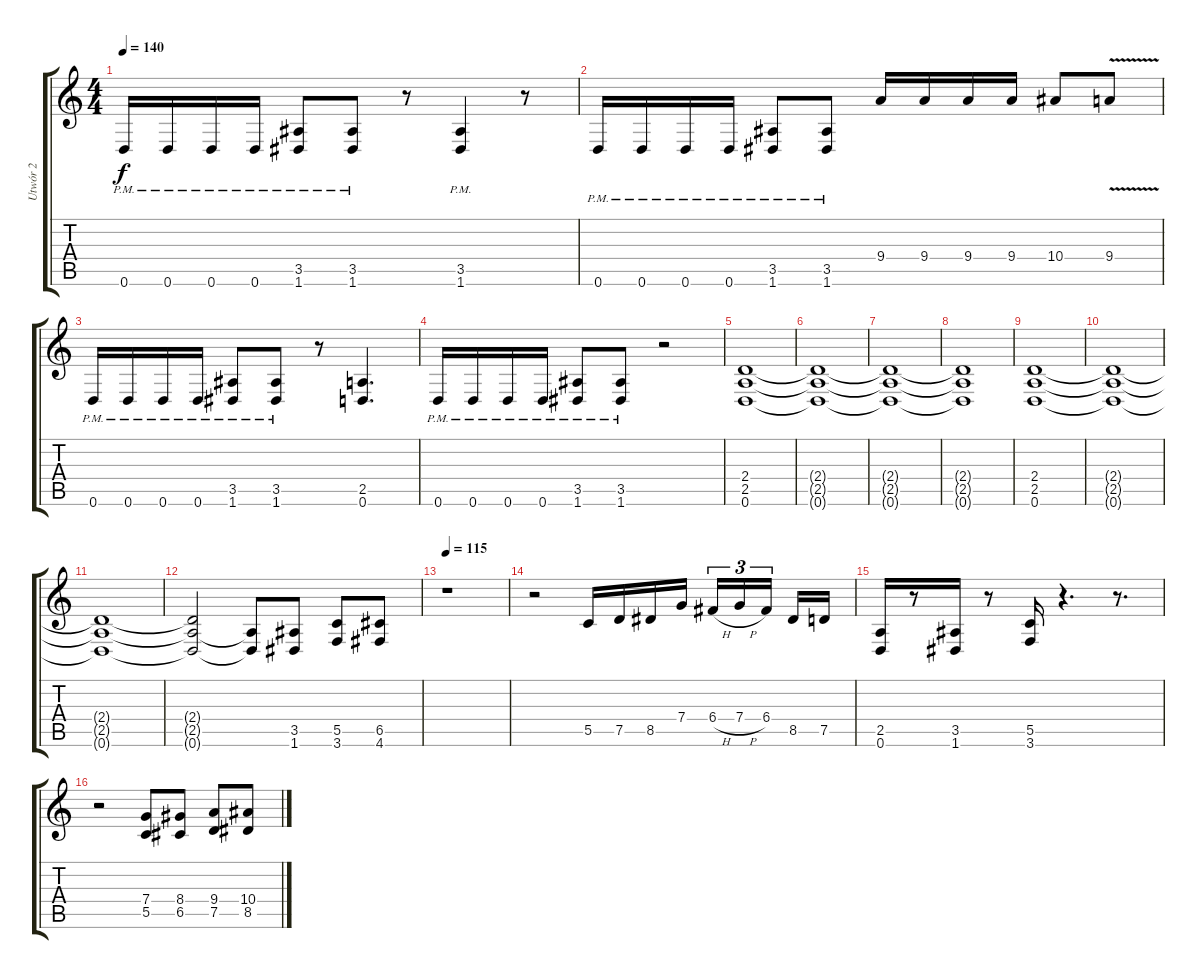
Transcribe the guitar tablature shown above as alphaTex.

\track ("Utwór 2" "Utwór 2") {instrument distortionguitar}
\staff {score tabs}
\tuning (D4 A3 F3 C3 G2 D2) {hide}
\ts (4 4)
\tempo 140
\clef g2
\ks c
0.6{pm}.16{dy f volume 13} 0.6{pm}.16 0.6{pm}.16 0.6{pm}.16 (3.5{pm} 1.6{pm}).8 (3.5{pm} 1.6{pm}).8 r.8 (3.5{pm} 1.6{pm}).4 r.8 |
0.6{pm}.16 0.6{pm}.16 0.6{pm}.16 0.6{pm}.16 (3.5{pm} 1.6{pm}).8 (3.5{pm} 1.6{pm}).8 9.4.16 9.4.16 9.4.16 9.4.16 10.4.8 9.4{v}.8 |
0.6{pm}.16 0.6{pm}.16 0.6{pm}.16 0.6{pm}.16 (3.5{pm} 1.6{pm}).8 (3.5{pm} 1.6{pm}).8 r.8 (2.5 0.6).4{d} |
0.6{pm}.16 0.6{pm}.16 0.6{pm}.16 0.6{pm}.16 (3.5{pm} 1.6{pm}).8 (3.5{pm} 1.6{pm}).8 r.2 |
(2.4 2.5 0.6).1{volume 10} |
(2.4{t} 2.5{t} 0.6{t}).1 |
(2.4{t} 2.5{t} 0.6{t}).1 |
(2.4{t} 2.5{t} 0.6{t}).1 |
(2.4 2.5 0.6).1 |
(2.4{t} 2.5{t} 0.6{t}).1 |
(2.4{t} 2.5{t} 0.6{t}).1 |
(2.4{t} 2.5{t} 0.6{t}).2 (2.5{t} 0.6{t}).8 (3.5 1.6).8{volume 13} (5.5 3.6).8 (6.5 4.6).8 |
\tempo 115
r.1 |
r.2 5.5.16 7.5.16 8.5.16 7.4.16 6.4{h}.16{tu (3 2)} 7.4{h}.16{tu (3 2)} 6.4.16{tu (3 2) beam splitsecondary} 8.5.16 7.5.16 |
(2.5 0.6).16 r.8 (3.5 1.6).16 r.8 (5.5 3.6).16 r.4{d} r.8{d} |
r.2 (7.4 5.5).8 (8.4 6.5).8 (9.4 7.5).8 (10.4 8.5).8
